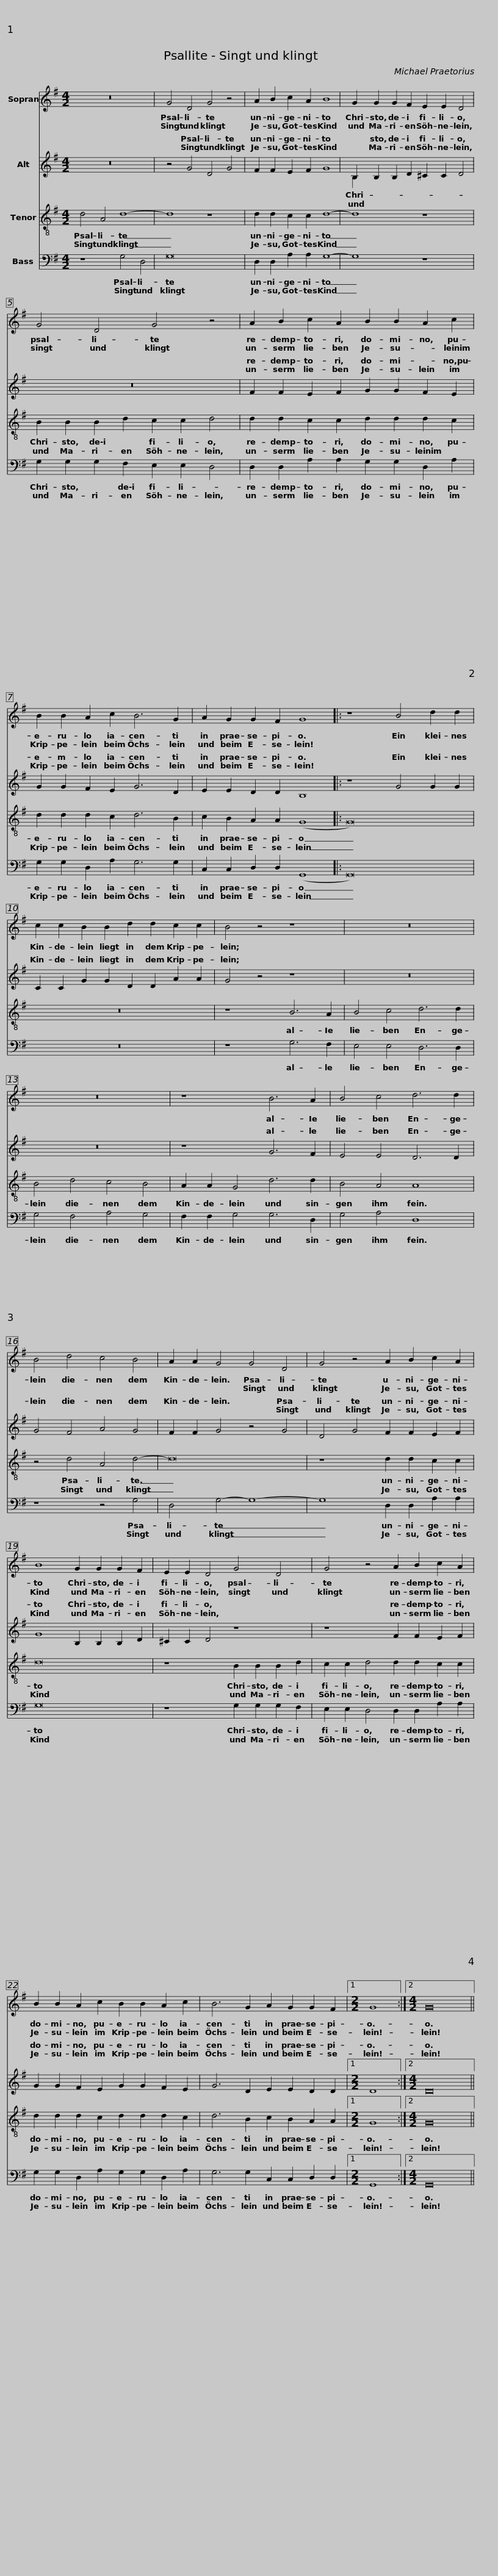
X:1
%%score 1 ( 2 3 ) 4 5
L:1/8
M:4/2
I:linebreak $
K:G
V:1 treble
V:2 treble
V:3 treble
V:4 treble-8
V:5 bass
V:1
 z16 | G4 D4 G4 z4 | A2 B2 c2 A2 B8 |$ G2 G2 G2 F2 E2 E2 D4 | G4 D4 G4 z4 |$ %5
 A2 B2 c2 A2 B2 B2 A2 c2 | B2 B2 A2 c2 B6 G2 |$ A2 G2 G2 F2 G8 |: z8 B4 d2 d2 | c2 c2 B2 B2 d2 d2 c2 c2 | %10
 B4 z4 z8 |$ z16 | z16 | z8 B6 A2 | B4 c4 d6 d2 |$ %15
 B4 d4 c4 B4 | A2 A2 G4 G4 D4 | G4 z4 A2 B2 c2 A2 |$ B8 G2 G2 G2 F2 | E2 E2 D4 G4 D4 | %20
 G4 z4 A2 B2 c2 A2 |$ B2 B2 A2 c2 B2 B2 A2 c2 | B6 G2 A2 G2 G2 F2 |1[M:2/2] G8 :|2[M:4/2] G16 || %25
V:2
 z16 | z4 G4 D4 G4 | F2 F2 E2 F2 G8 |$ B,2 B,2 B,2 D2 ^C2 C2 D4 | z16 |$ %5
 F2 F2 E2 F2 G2 G2 F2 E2 | G2 G2 F2 E2 G6 D2 |$ E2 E2 D2 D2 B,8 |: z8 G4 G2 G2 | C2 C2 G2 G2 D2 D2 A2 A2 | %10
 G4 z4 z8 |$ z16 | z16 | z8 G6 F2 | E4 E4 D6 D2 |$ %15
 G4 F4 A4 G4 | F2 F2 G4 z4 G4 | D4 G4 F2 F2 E2 F2 |$ G8 B,2 B,2 B,2 D2 | ^C2 C2 D4 z8 | %20
 z8 F2 F2 E2 F2 |$ G2 G2 F2 E2 G2 G2 F2 E2 | G6 D2 E2 E2 D2 D2 |1[M:2/2] D8 :|2[M:4/2] D16 || %25
V:3
 x16 | x16 | x16 |$ B,2 x14 | x16 |$ %5
 x16 | x16 |$ x16 |: x16 | x16 | %10
 x16 |$ x16 | x16 | x16 | x16 |$ %15
 x16 | x16 | x16 |$ x16 | x16 | %20
 x16 |$ x16 | x16 |1[M:2/2] x8 :|2[M:4/2] x16 || %25
V:4
 d4 A4 d8- | d8 z8 | d2 d2 c2 c2 d8- |$ d8 z8 | B2 B2 B2 d2 c2 c2 d4 |$ %5
 d2 d2 c2 c2 d2 d2 d2 c2 | d2 d2 d2 c2 d6 B2 |$ c2 B2 A2 A2 (G8 |: G16) | z16 | %10
 z8 B6 A2 |$ B4 c4 d6 d2 | B4 d4 c4 B4 | A2 A2 G4 d6 d2 | B4 A4 A8 |$ %15
 z4 d4 A4 d4- | d16 | z8 d2 d2 c2 c2 |$ d16 | z8 B2 B2 B2 d2 | %20
 c2 c2 d4 d2 d2 c2 c2 |$ d2 d2 d2 c2 d2 d2 d2 c2 | d6 B2 c2 B2 A2 A2 |1[M:2/2] G8 :|2[M:4/2] G16 || %25
V:5
 z8 G,4 D,4 | G,16 | D,2 D,2 A,2 A,2 G,8- |$ G,8 z8 | G,2 G,2 G,2 F,2 E,2 E,2 D,4 |$ %5
 D,2 D,2 A,2 A,2 G,2 G,2 D,2 A,2 | G,2 G,2 D,2 A,2 G,6 G,2 |$ C,2 C,2 D,2 D,2 (G,,8 |: G,,16) | z16 | %10
 z8 G,6 F,2 |$ E,4 E,4 D,6 D,2 | G,4 F,4 A,4 G,4 | F,2 F,2 G,4 G,6 D,2 | G,4 A,4 D,8 |$ %15
 z8 z4 G,4 | D,4 G,4- G,8- | G,8 D,2 D,2 A,2 A,2 |$ G,16 | z8 G,2 G,2 G,2 F,2 | %20
 E,2 E,2 D,4 D,2 D,2 A,2 A,2 |$ G,2 G,2 D,2 A,2 G,2 G,2 D,2 A,2 | G,6 G,2 C,2 C,2 D,2 D,2 |1[M:2/2] G,,8 :|2[M:4/2] G,,16 || %25
